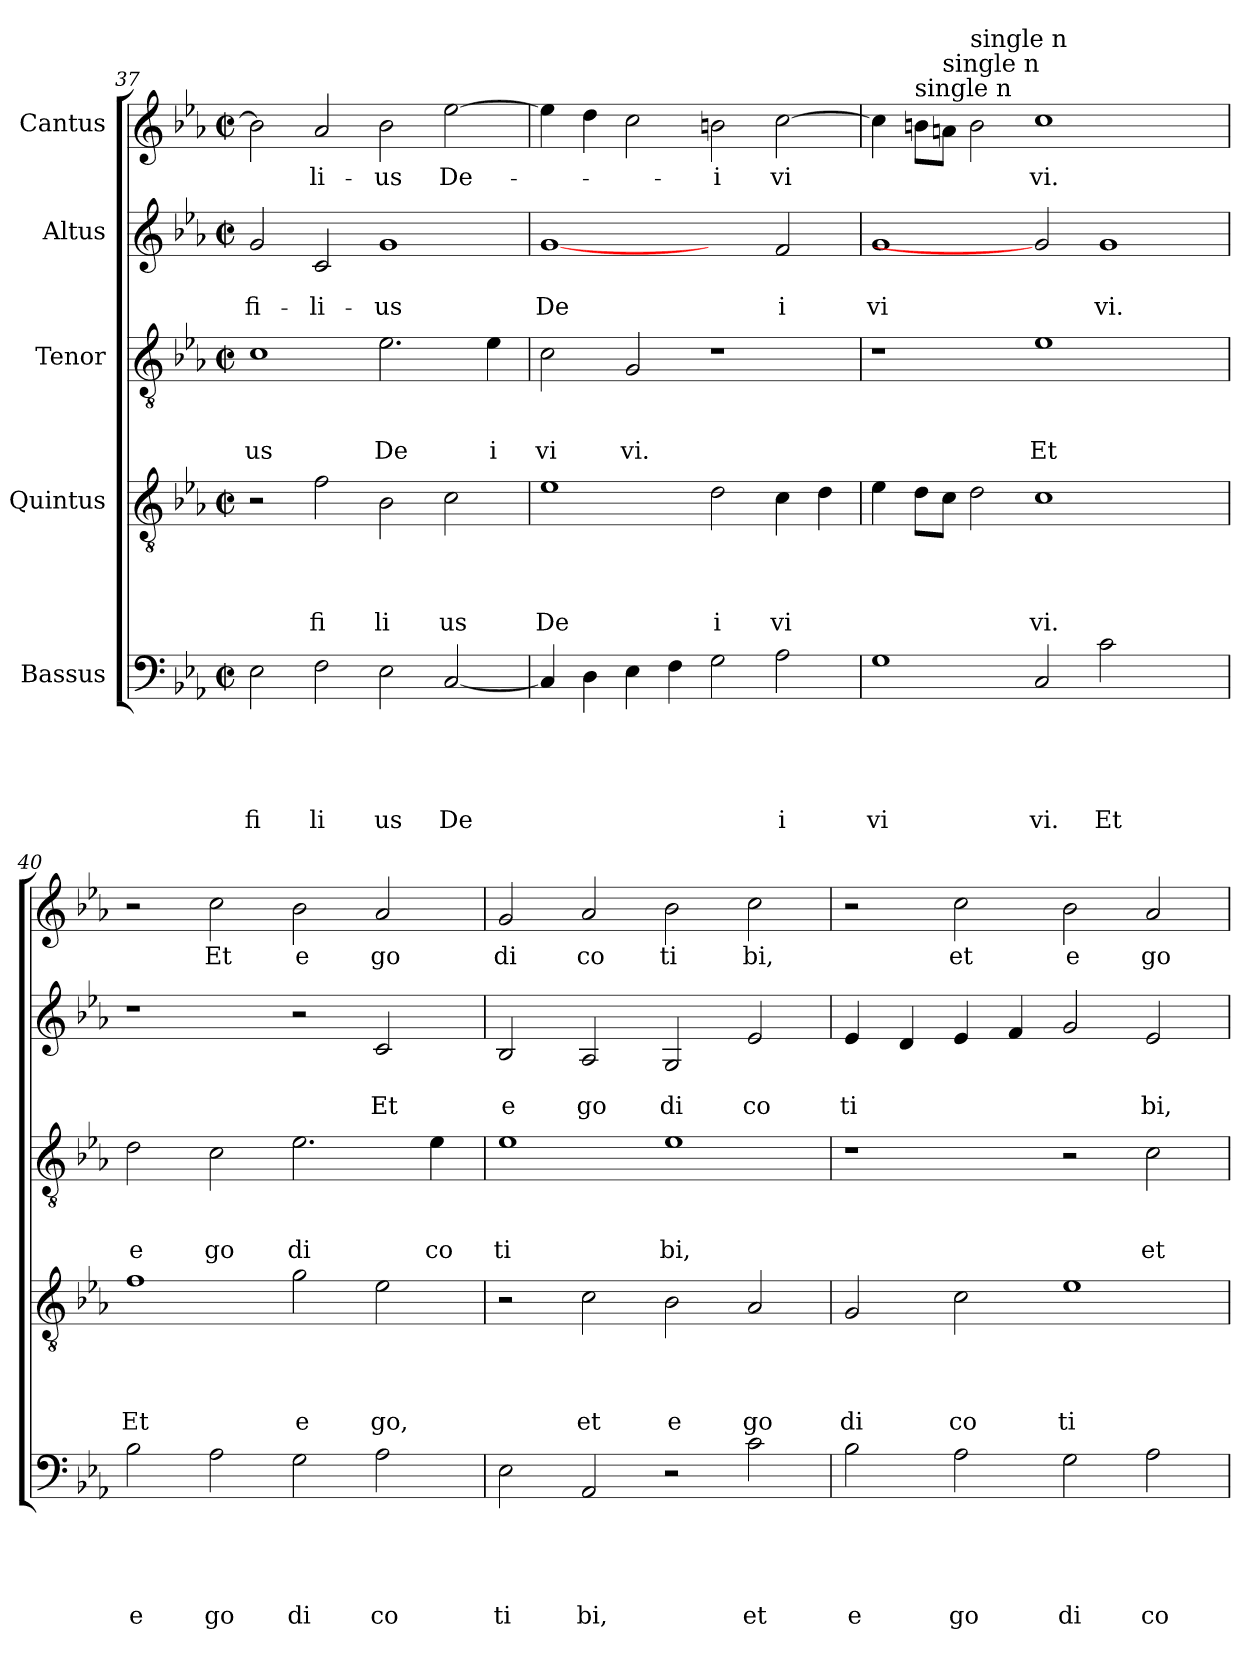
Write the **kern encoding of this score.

**kern	**text	**text	**text	**text	**text	**kern	**text	**text	**text	**text	**kern	**text	**text	**text	**kern	**text	**text	**kern	**text
*part5	*part5	*part5	*part5	*part5	*part5	*part4	*part4	*part4	*part4	*part4	*part3	*part3	*part3	*part3	*part2	*part2	*part2	*part1	*part1
*staff5	*staff5	*staff5	*staff5	*staff5	*staff5	*staff4	*staff4	*staff4	*staff4	*staff4	*staff3	*staff3	*staff3	*staff3	*staff2	*staff2	*staff2	*staff1	*staff1
*I"Bassus	*	*	*	*	*	*I"Quintus	*	*	*	*	*I"Tenor	*	*	*	*I"Altus	*	*	*I"Cantus	*
*clefF4	*	*	*	*	*	*clefGv2	*	*	*	*	*clefGv2	*	*	*	*clefG2	*	*	*clefG2	*
*k[b-e-a-]	*	*	*	*	*	*k[b-e-a-]	*	*	*	*	*k[b-e-a-]	*	*	*	*k[b-e-a-]	*	*	*k[b-e-a-]	*
*E-:	*	*	*	*	*	*E-:	*	*	*	*	*E-:	*	*	*	*E-:	*	*	*E-:	*
*M2/2	*	*	*	*	*	*M2/2	*	*	*	*	*M2/2	*	*	*	*M2/2	*	*	*M2/2	*
*met(c|)	*	*	*	*	*	*met(c|)	*	*	*	*	*met(c|)	*	*	*	*met(c|)	*	*	*met(c|)	*
=37	=37	=37	=37	=37	=37	=37	=37	=37	=37	=37	=37	=37	=37	=37	=37	=37	=37	=37	=37
!	!	!	!	!	!LO:LY:b	!	!	!	!	!	!	!	!	!LO:LY:b	!	!	!LO:LY:b	!	!
2E-\	.	.	.	.	fi	2r	.	.	.	.	1c	.	.	us	2g/	.	fi-	2b-\]	.
!	!	!	!	!	!LO:LY:b	!	!	!	!	!LO:LY:b	!	!	!	!	!	!	!LO:LY:b	!	!LO:LY:b
2F\	.	.	.	.	li	2f\	.	.	.	fi	.	.	.	.	2c/	.	-li-	2a-/	-li-
!	!	!	!	!	!LO:LY:b	!	!	!	!	!LO:LY:b	!	!	!	!LO:LY:b	!	!	!LO:LY:b	!	!LO:LY:b
2E-\	.	.	.	.	us	2B-\	.	.	.	li	2.e-\	.	.	De	1g	.	-us	2b-\	-us
!	!	!	!	!	!LO:LY:b	!	!	!	!	!LO:LY:b	!	!	!	!	!	!	!	!	!LO:LY:b
[<2C/	.	.	.	.	De	2c\	.	.	.	us	.	.	.	.	.	.	.	[<2ee-\	De-
!	!	!	!	!	!	!	!	!	!	!	!	!	!	!LO:LY:b	!	!	!	!	!
.	.	.	.	.	.	.	.	.	.	.	4e-\	.	.	i	.	.	.	.	.
!!LO:LB:g=z
=38	=38	=38	=38	=38	=38	=38	=38	=38	=38	=38	=38	=38	=38	=38	=38	=38	=38	=38	=38
!	!	!	!	!	!	!	!	!	!	!LO:LY:b	!	!	!	!LO:LY:b	!	!	!LO:LY:b	!	!
4C/]	.	.	.	.	.	1e-	.	.	.	De	2c\	.	.	vi	[1g	.	De	4ee-\]	.
4D\	.	.	.	.	.	.	.	.	.	.	.	.	.	.	.	.	.	4dd\	.
!	!	!	!	!	!	!	!	!	!	!	!	!	!	!LO:LY:b	!	!	!	!	!
4E-\	.	.	.	.	.	.	.	.	.	.	2G/	.	.	vi.	.	.	.	2cc\	.
4F\	.	.	.	.	.	.	.	.	.	.	.	.	.	.	.	.	.	.	.
!	!	!	!	!	!	!	!	!	!	!LO:LY:b	!	!	!	!	!	!	!	!	!LO:LY:b
2G\	.	.	.	.	.	2d\	.	.	.	i	1r	.	.	.	2ryy	.	.	2bn\	-i
!	!	!	!	!	!LO:LY:b	!	!	!	!	!LO:LY:b	!	!	!	!	!	!	!LO:LY:b	!	!LO:LY:b
2A-\	.	.	.	.	i	4c\	.	.	.	vi	.	.	.	.	2f/	.	i	[>2cc\	vi
.	.	.	.	.	.	4d\	.	.	.	.	.	.	.	.	.	.	.	.	.
=39	=39	=39	=39	=39	=39	=39	=39	=39	=39	=39	=39	=39	=39	=39	=39	=39	=39	=39	=39
!	!	!	!	!	!LO:LY:b	!	!	!	!	!	!	!	!	!	!	!	!LO:LY:b	!	!
1G	.	.	.	.	vi	4e-\	.	.	.	.	1r	.	.	.	1g	.	vi	4cc\]	.
!	!	!	!	!	!	!	!	!	!	!	!	!	!	!	!	!	!	!LO:TX:a:t=single n	!
.	.	.	.	.	.	8d\L	.	.	.	.	.	.	.	.	.	.	.	8b\L	.
!	!	!	!	!	!	!	!	!	!	!	!	!	!	!	!	!	!	!LO:TX:a:t=single n	!
.	.	.	.	.	.	8c\J	.	.	.	.	.	.	.	.	.	.	.	8a\J	.
!	!	!	!	!	!	!	!	!	!	!	!	!	!	!	!	!	!	!LO:TX:a:t=single n	!
.	.	.	.	.	.	2d\	.	.	.	.	.	.	.	.	.	.	.	2b\	.
!	!	!	!	!	!LO:LY:b	!	!	!	!	!LO:LY:b	!	!	!	!LO:LY:b	!	!	!	!	!LO:LY:b
2C/	.	.	.	.	vi.	1c	.	.	.	vi.	1e-	.	.	Et	2g]	.	.	1cc	vi.
!	!	!	!	!	!LO:LY:b	!	!	!	!	!	!	!	!	!	!	!	!LO:LY:b	!	!
2c\	.	.	.	.	Et	.	.	.	.	.	.	.	.	.	1g	.	vi.	.	.
2ryy	.	.	.	.	.	2ryy	.	.	.	.	2ryy	.	.	.	.	.	.	2ryy	.
=40	=40	=40	=40	=40	=40	=40	=40	=40	=40	=40	=40	=40	=40	=40	=40	=40	=40	=40	=40
!	!	!	!	!	!LO:LY:b	!	!	!	!	!LO:LY:b	!	!	!	!LO:LY:b	!	!	!	!	!
2B-\	.	.	.	.	e	1f	.	.	.	Et	2d\	.	.	e	1r	.	.	2r	.
!	!	!	!	!	!LO:LY:b	!	!	!	!	!	!	!	!	!LO:LY:b	!	!	!	!	!LO:LY:b
2A-\	.	.	.	.	go	.	.	.	.	.	2c\	.	.	go	.	.	.	2cc\	Et
!	!	!	!	!	!LO:LY:b	!	!	!	!	!LO:LY:b	!	!	!	!LO:LY:b	!	!	!	!	!LO:LY:b
2G\	.	.	.	.	di	2g\	.	.	.	e	2.e-\	.	.	di	2r	.	.	2b-\	e
!	!	!	!	!	!LO:LY:b	!	!	!	!	!LO:LY:b	!	!	!	!	!	!	!LO:LY:b	!	!LO:LY:b
2A-\	.	.	.	.	co	2e-\	.	.	.	go,	.	.	.	.	2c/	.	Et	2a-/	go
!	!	!	!	!	!	!	!	!	!	!	!	!	!	!LO:LY:b	!	!	!	!	!
.	.	.	.	.	.	.	.	.	.	.	4e-\	.	.	co	.	.	.	.	.
=41	=41	=41	=41	=41	=41	=41	=41	=41	=41	=41	=41	=41	=41	=41	=41	=41	=41	=41	=41
!	!	!	!	!	!LO:LY:b	!	!	!	!	!	!	!	!	!LO:LY:b	!	!	!LO:LY:b	!	!LO:LY:b
2E-\	.	.	.	.	ti	2r	.	.	.	.	1e-	.	.	ti	2B-/	.	e	2g/	di
!	!	!	!	!	!LO:LY:b	!	!	!	!	!LO:LY:b	!	!	!	!	!	!	!LO:LY:b	!	!LO:LY:b
2AA-/	.	.	.	.	bi,	2c\	.	.	.	et	.	.	.	.	2A-/	.	go	2a-/	co
!	!	!	!	!	!	!	!	!	!	!LO:LY:b	!	!	!	!LO:LY:b	!	!	!LO:LY:b	!	!LO:LY:b
2r	.	.	.	.	.	2B-\	.	.	.	e	1e-	.	.	bi,	2G/	.	di	2b-\	ti
!	!	!	!	!	!LO:LY:b	!	!	!	!	!LO:LY:b	!	!	!	!	!	!	!LO:LY:b	!	!LO:LY:b
2c\	.	.	.	.	et	2A-/	.	.	.	go	.	.	.	.	2e-/	.	co	2cc\	bi,
=42	=42	=42	=42	=42	=42	=42	=42	=42	=42	=42	=42	=42	=42	=42	=42	=42	=42	=42	=42
!	!	!	!	!	!LO:LY:b	!	!	!	!	!LO:LY:b	!	!	!	!	!	!	!LO:LY:b	!	!
2B-\	.	.	.	.	e	2G/	.	.	.	di	1r	.	.	.	4e-/	.	ti	2r	.
.	.	.	.	.	.	.	.	.	.	.	.	.	.	.	4d/	.	.	.	.
!	!	!	!	!	!LO:LY:b	!	!	!	!	!LO:LY:b	!	!	!	!	!	!	!	!	!LO:LY:b
2A-\	.	.	.	.	go	2c\	.	.	.	co	.	.	.	.	4e-/	.	.	2cc\	et
.	.	.	.	.	.	.	.	.	.	.	.	.	.	.	4f/	.	.	.	.
!	!	!	!	!	!LO:LY:b	!	!	!	!	!LO:LY:b	!	!	!	!	!	!	!	!	!LO:LY:b
2G\	.	.	.	.	di	1e-	.	.	.	ti	2r	.	.	.	2g/	.	.	2b-\	e
!	!	!	!	!	!LO:LY:b	!	!	!	!	!	!	!	!	!LO:LY:b	!	!	!LO:LY:b	!	!LO:LY:b
2A-\	.	.	.	.	co	.	.	.	.	.	2c\	.	.	et	2e-/	.	bi,	2a-/	go
=	=	=	=	=	=	=	=	=	=	=	=	=	=	=	=	=	=	=	=
*-	*-	*-	*-	*-	*-	*-	*-	*-	*-	*-	*-	*-	*-	*-	*-	*-	*-	*-	*-
